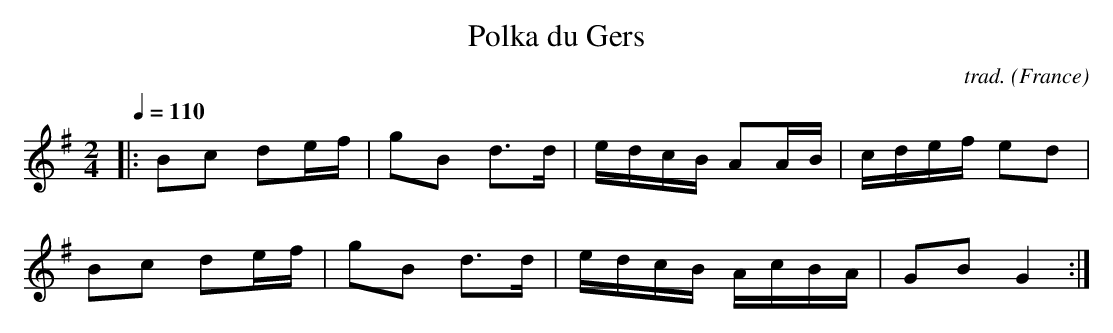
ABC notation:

X:1
T:Polka du Gers
C:trad.
O:France
M:2/4
L:1/8
Q:1/4=110
K:G
|: Bc de/2f/2|gB d>d|e/2d/2c/2B/2 AA/2B/2|c/2d/2e/2f/2 ed|
Bc de/2f/2|gB d>d|e/2d/2c/2B/2 A/2c/2B/2A/2|GBG2:|
